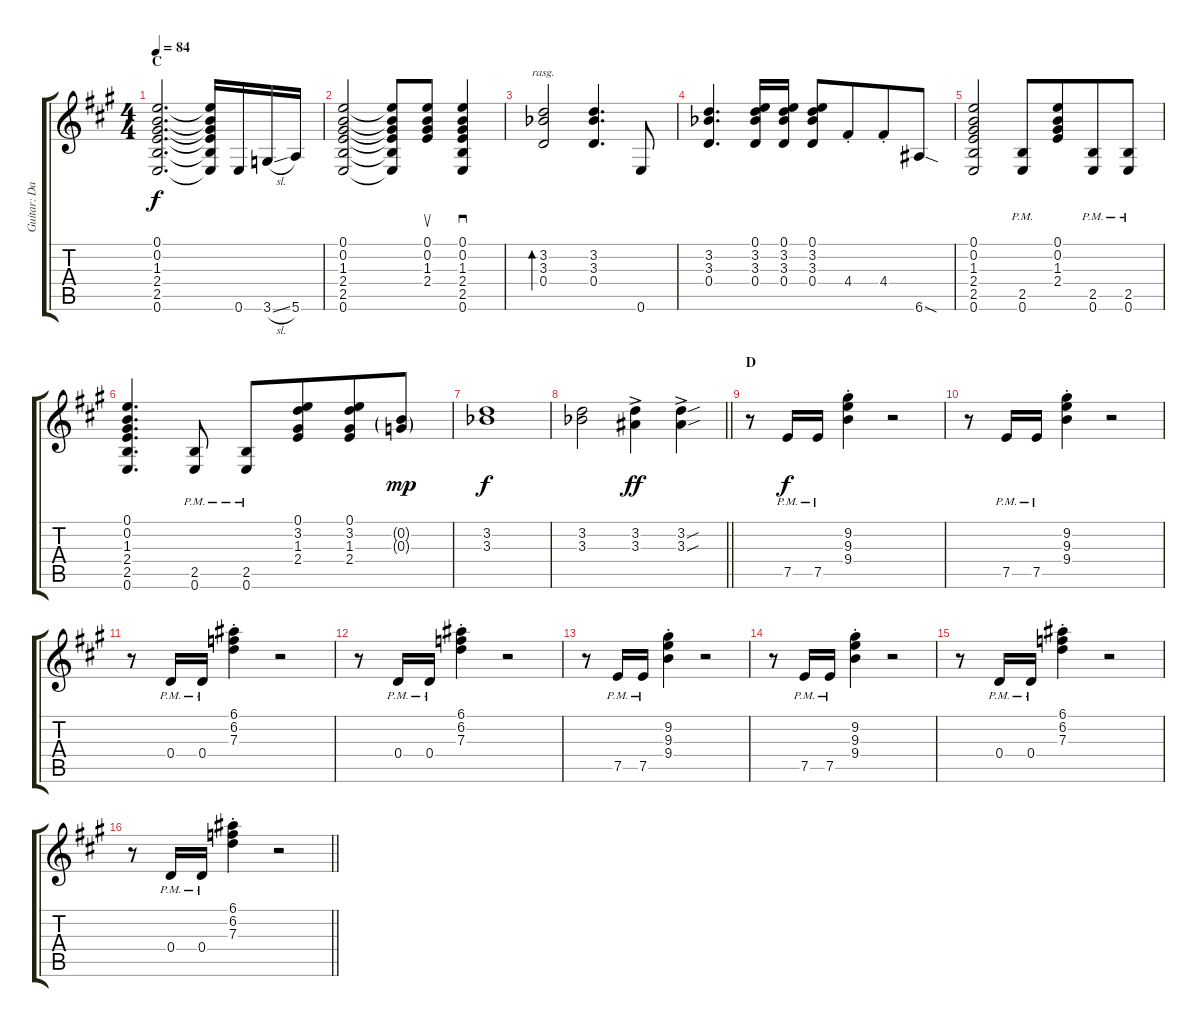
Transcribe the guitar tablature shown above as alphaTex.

\track ("Guitar: David Gilmour" "Guitar: Da") {instrument distortionguitar}
\staff {score tabs}
\tuning (E4 B3 G3 D3 A2 E2) {hide}
\ts (4 4)
\section ("" "C")
\tempo 84
\clef g2
\ks a
(0.1 0.2 1.3 2.4 2.5 0.6).2{d dy f} (0.1{t} 0.2{t} 1.3{t} 2.4{t} 2.5{t} 0.6{t}).16 0.6.16 3.6{sl}.16 5.6.16 |
(0.1 0.2 1.3 2.4 2.5 0.6).2 (0.1{t} 0.2{t} 1.3{t} 2.4{t} 2.5{t} 0.6{t}).8 (0.1 0.2 1.3 2.4).8{su} (0.1 0.2 1.3 2.4 2.5 0.6).4{sd} |
(3.2 3.3{acc b} 0.4).2{bd 480 rasg ii} (3.2 3.3{acc b} 0.4).4{d} 0.6.8 |
(3.2 3.3{acc b} 0.4).4{d} (0.1 3.2 3.3{acc b} 0.4).16 (0.1 3.2 3.3{acc b} 0.4).16 (0.1 3.2 3.3{acc b} 0.4).8 4.4{st}.8{beam merge} 4.4{st}.8 6.6{sod}.8 |
(0.1 0.2 1.3 2.4 2.5 0.6).2 (2.5{pm} 0.6{pm}).8 (0.1 0.2 1.3 2.4).8{beam merge} (2.5{pm} 0.6{pm}).8 (2.5{pm} 0.6{pm}).8 |
(0.1 0.2 1.3 2.4 2.5 0.6).4{d} (2.5{pm} 0.6{pm}).8 (2.5{pm} 0.6{pm}).8 (0.1 3.2 1.3 2.4).8{beam merge} (0.1 3.2 1.3 2.4).8 (0.2{g} 0.3{g}).8{dy mp} |
(3.2 3.3{acc b}).1{dy f} |
\barLineRight lightlight
(3.2 3.3{acc b}).2 (3.2{ac} 3.3{ac}).4{dy ff} (3.2{sou ac} 3.3{sou ac}).4 |
\section ("" "D")
r.8 7.5{pm}.16{dy f} 7.5{pm}.16 (9.2{st} 9.3{st} 9.4{st}).4 r.2 |
r.8 7.5{pm}.16 7.5{pm}.16 (9.2{st} 9.3{st} 9.4{st}).4 r.2 |
r.8 0.4{pm}.16 0.4{pm}.16 (6.1 6.2{st} 7.3{st}).4 r.2 |
r.8 0.4{pm}.16 0.4{pm}.16 (6.1 6.2{st} 7.3{st}).4 r.2 |
r.8 7.5{pm}.16 7.5{pm}.16 (9.2{st} 9.3{st} 9.4{st}).4 r.2 |
r.8 7.5{pm}.16 7.5{pm}.16 (9.2{st} 9.3{st} 9.4{st}).4 r.2 |
r.8 0.4{pm}.16 0.4{pm}.16 (6.1 6.2{st} 7.3{st}).4 r.2 |
\barLineRight lightlight
r.8 0.4{pm}.16 0.4{pm}.16 (6.1 6.2{st} 7.3{st}).4 r.2
